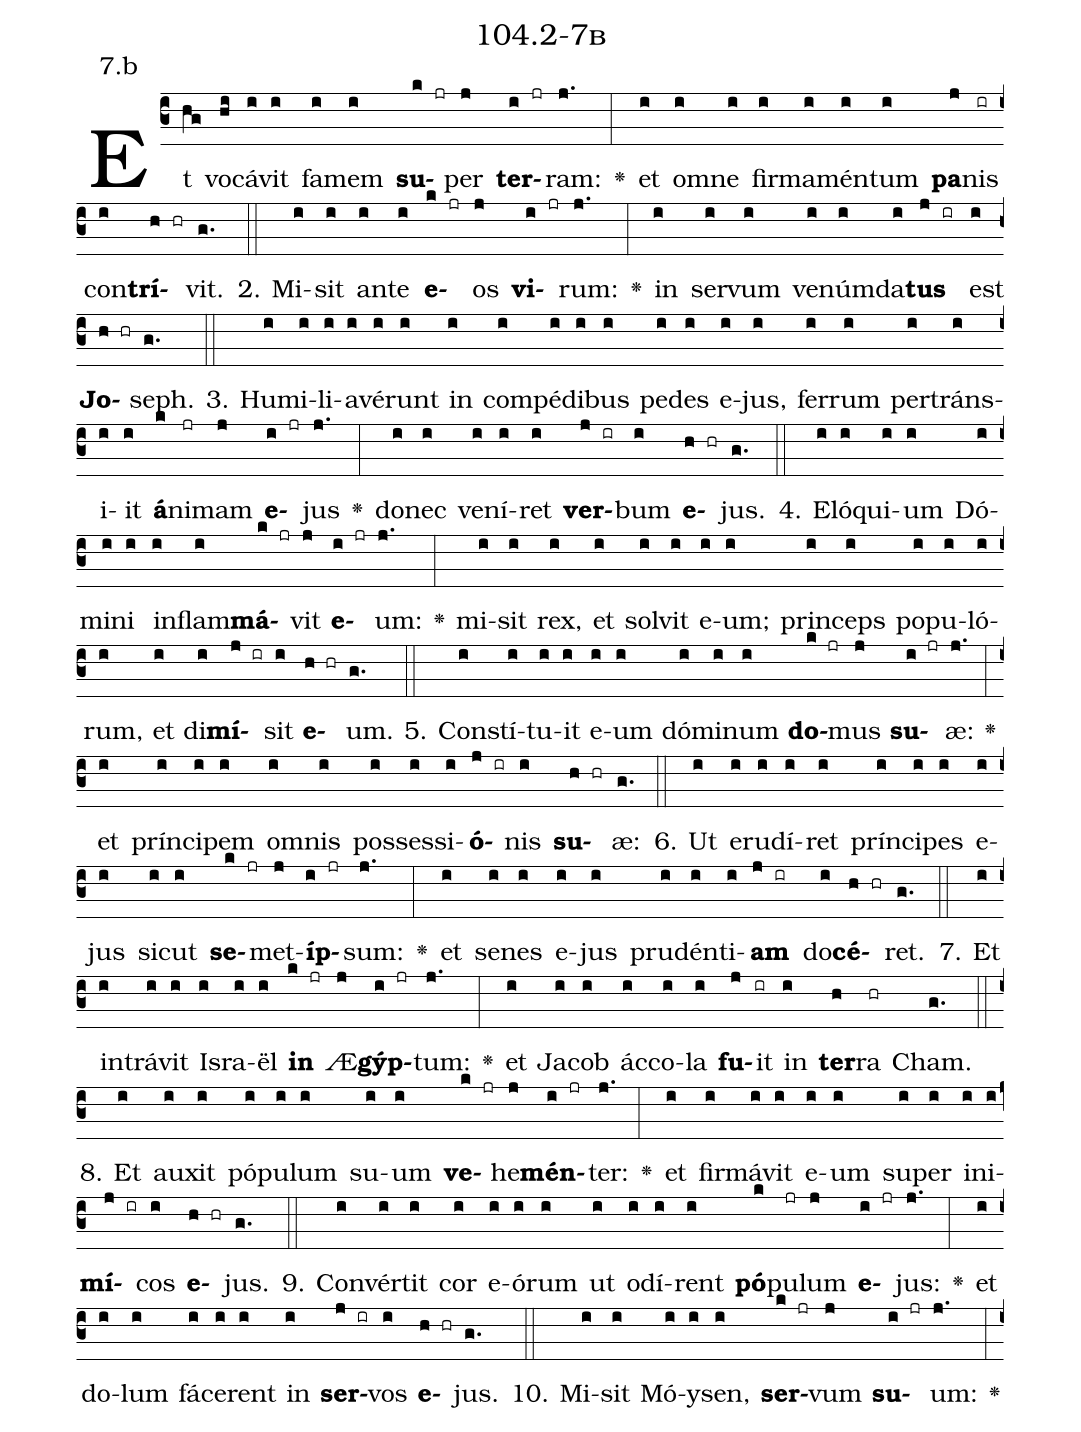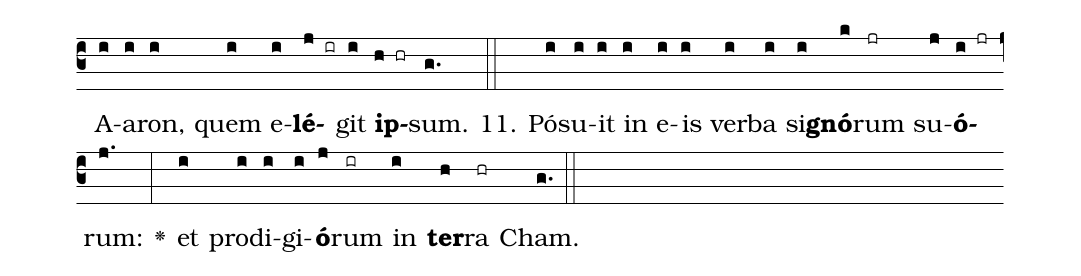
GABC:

name: 104.2-7b;
annotation: 7.b;
%%
(c3)Et(hg) vo(hi)cá(i)vit(i) fa(i)mem(i) <b>su</b>(k jr)per(j) <b>ter</b>(i jr)ram:(j.) <v>\greheightstar</v>(:) et(i) om(i)ne(i) fir(i)ma(i)mén(i)tum(i) <b>pa</b>(j)nis(ir) con(i)<b>trí</b>(h hr)vit.(g.) (::)
2. Mi(i)sit(i) an(i)te(i) <b>e</b>(k jr)os(j) <b>vi</b>(i jr)rum:(j.) <v>\greheightstar</v>(:) in(i) ser(i)vum(i) ve(i)núm(i)da(i)<b>tus</b>(j ir) est(i) <b>Jo</b>(h hr)seph.(g.) (::)
3. Hu(i)mi(i)li(i)a(i)vé(i)runt(i) in(i) com(i)pé(i)di(i)bus(i) pe(i)des(i) e(i)jus,(i) fer(i)rum(i) per(i)tráns(i)i(i)it(i) <b>á</b>(k)ni(jr)mam(j) <b>e</b>(i jr)jus(j.) <v>\greheightstar</v>(:) do(i)nec(i) ve(i)ní(i)ret(i) <b>ver</b>(j ir)bum(i) <b>e</b>(h hr)jus.(g.) (::)
4. E(i)ló(i)qui(i)um(i) Dó(i)mi(i)ni(i) in(i)flam(i)<b>má</b>(k jr)vit(j) <b>e</b>(i jr)um:(j.) <v>\greheightstar</v>(:) mi(i)sit(i) rex,(i) et(i) sol(i)vit(i) e(i)um;(i) prin(i)ceps(i) po(i)pu(i)ló(i)rum,(i) et(i) di(i)<b>mí</b>(j ir)sit(i) <b>e</b>(h hr)um.(g.) (::)
5. Con(i)stí(i)tu(i)it(i) e(i)um(i) dó(i)mi(i)num(i) <b>do</b>(k jr)mus(j) <b>su</b>(i jr)æ:(j.) <v>\greheightstar</v>(:) et(i) prín(i)ci(i)pem(i) om(i)nis(i) pos(i)ses(i)si(i)<b>ó</b>(j ir)nis(i) <b>su</b>(h hr)æ:(g.) (::)
6. Ut(i) e(i)ru(i)dí(i)ret(i) prín(i)ci(i)pes(i) e(i)jus(i) sic(i)ut(i) <b>se</b>(k jr)met(j)<b>íp</b>(i jr)sum:(j.) <v>\greheightstar</v>(:) et(i) se(i)nes(i) e(i)jus(i) pru(i)dén(i)ti(i)<b>am</b>(j ir) do(i)<b>cé</b>(h hr)ret.(g.) (::)
7. Et(i) in(i)trá(i)vit(i) Is(i)ra(i)ël(i) <b>in</b>(k jr) Æ(j)<b>gýp</b>(i jr)tum:(j.) <v>\greheightstar</v>(:) et(i) Ja(i)cob(i) ác(i)co(i)la(i) <b>fu</b>(j)it(ir) in(i) <b>ter</b>(h)ra(hr) Cham.(g.) (::)
8. Et(i) au(i)xit(i) pó(i)pu(i)lum(i) su(i)um(i) <b>ve</b>(k jr)he(j)<b>mén</b>(i jr)ter:(j.) <v>\greheightstar</v>(:) et(i) fir(i)má(i)vit(i) e(i)um(i) su(i)per(i) in(i)i(i)<b>mí</b>(j ir)cos(i) <b>e</b>(h hr)jus.(g.) (::)
9. Con(i)vér(i)tit(i) cor(i) e(i)ó(i)rum(i) ut(i) o(i)dí(i)rent(i) <b>pó</b>(k)pu(jr)lum(j) <b>e</b>(i jr)jus:(j.) <v>\greheightstar</v>(:) et(i) do(i)lum(i) fá(i)ce(i)rent(i) in(i) <b>ser</b>(j ir)vos(i) <b>e</b>(h hr)jus.(g.) (::)
10. Mi(i)sit(i) Mó(i)y(i)sen,(i) <b>ser</b>(k jr)vum(j) <b>su</b>(i jr)um:(j.) <v>\greheightstar</v>(:) A(i)a(i)ron,(i) quem(i) e(i)<b>lé</b>(j ir)git(i) <b>ip</b>(h hr)sum.(g.) (::)
11. Pó(i)su(i)it(i) in(i) e(i)is(i) ver(i)ba(i) si(i)<b>gnó</b>(k)rum(jr) su(j)<b>ó</b>(i jr)rum:(j.) <v>\greheightstar</v>(:) et(i) prod(i)i(i)gi(i)<b>ó</b>(j)rum(ir) in(i) <b>ter</b>(h)ra(hr) Cham.(g.) (::)
